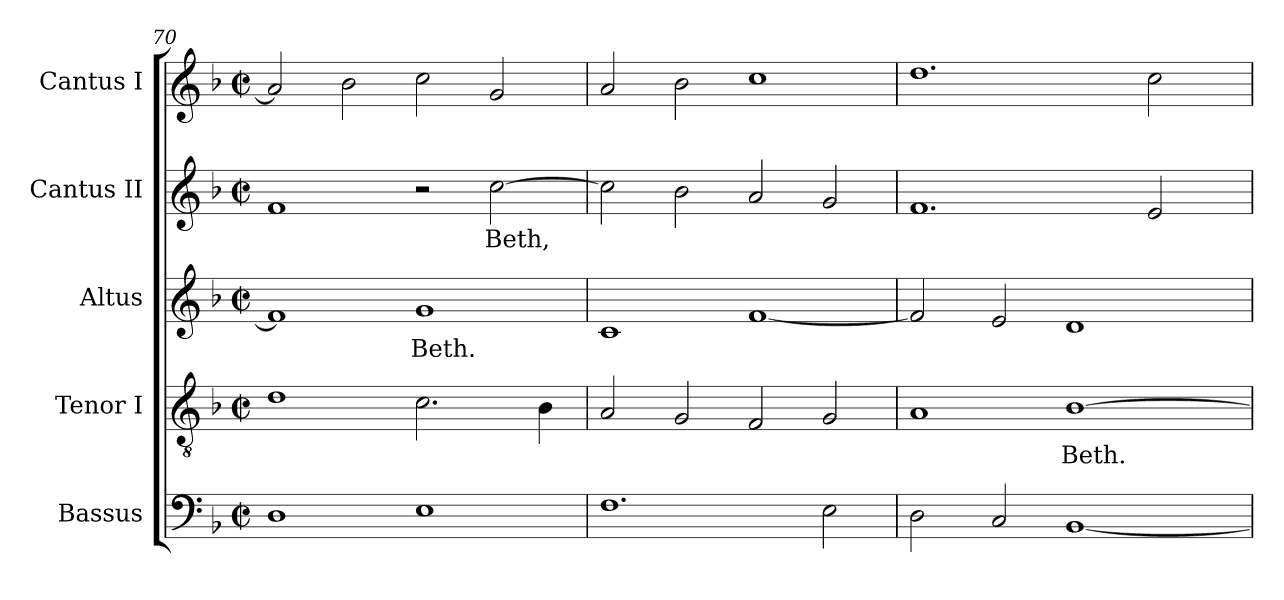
**kern	**kern	**text	**kern	**text	**kern	**text	**kern
*part5	*part4	*part4	*part3	*part3	*part2	*part2	*part1
*staff5	*staff4	*staff4	*staff3	*staff3	*staff2	*staff2	*staff1
*I"Bassus	*I"Tenor I	*	*I"Altus	*	*I"Cantus II	*	*I"Cantus I
*clefF4	*clefGv2	*	*clefG2	*	*clefG2	*	*clefG2
*k[b-]	*k[b-]	*	*k[b-]	*	*k[b-]	*	*k[b-]
*F:	*F:	*	*F:	*	*F:	*	*F:
*M2/2	*M2/2	*	*M2/2	*	*M2/2	*	*M2/2
*met(c|)	*met(c|)	*	*met(c|)	*	*met(c|)	*	*met(c|)
=70	=70	=70	=70	=70	=70	=70	=70
1D	1d	.	1f]	.	1f	.	2a/]
.	.	.	.	.	.	.	2b-\
!	!	!	!	!LO:LY:b	!	!	!
1E	2.c\	.	1g	Beth.	2r	.	2cc\
!	!	!	!	!	!	!LO:LY:b	!
.	.	.	.	.	[>2cc\	Beth,	2g/
.	4B-\	.	.	.	.	.	.
=71	=71	=71	=71	=71	=71	=71	=71
1.F	2A/	.	1c	.	2cc\]	.	2a/
.	2G/	.	.	.	2b-\	.	2b-\
.	2F/	.	[>1f	.	2a/	.	1cc
2E\	2G/	.	.	.	2g/	.	.
!!LO:PB:g=z
=72	=72	=72	=72	=72	=72	=72	=72
*^	*^	*	*	*	*^	*	*^
2D\	64ryy	1A	64ryy	.	2f/]	.	1.f	64ryy	.	1.dd	64ryy
.	1ryy	.	1ryy	.	.	.	.	1ryy	.	.	1ryy
2C/	.	.	.	.	2e/	.	.	.	.	.	.
!	!	!	!	!LO:LY:b	!	!	!	!	!	!	!
[<1BB-	.	[>1B-	.	Beth.	1d	.	.	.	.	.	.
.	2ryy	.	2ryy	.	.	.	.	2ryy	.	.	2ryy
.	.	.	.	.	.	.	2e/	.	.	2cc\	.
.	4ryy	.	4ryy	.	.	.	.	4ryy	.	.	4ryy
.	8...ryy	.	8...ryy	.	.	.	.	8...ryy	.	.	8...ryy
*v	*v	*	*	*	*	*	*v	*v	*	*v	*v
*	*v	*v	*	*	*	*	*	*
=	=	=	=	=	=	=	=
*-	*-	*-	*-	*-	*-	*-	*-
